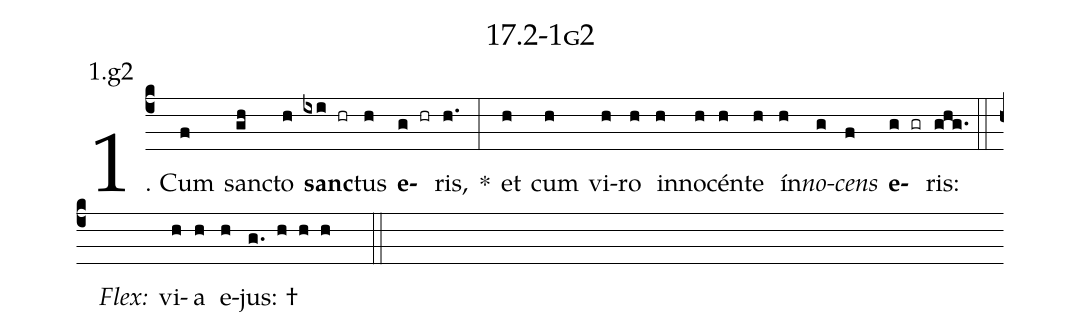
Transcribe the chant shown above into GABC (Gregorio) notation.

name: 17.2-1g2;
annotation: 1.g2;
%%
(c4)1. Cum(f) sanc(gh)to(h) <b>sanc</b>(ixi hr)tus(h) <b>e</b>(g hr)ris,(h.) *(:) et(h) cum(h) vi(h)ro(h) in(h)no(h)cén(h)te(h) ín(h)<i>no</i>(g)<i>cens</i>(f) <b>e</b>(g gr)ris:(ghg.) (::)
<i>Flex:</i>()  vi(h)a(h) e(h)jus: †(g. h h h  ::)
